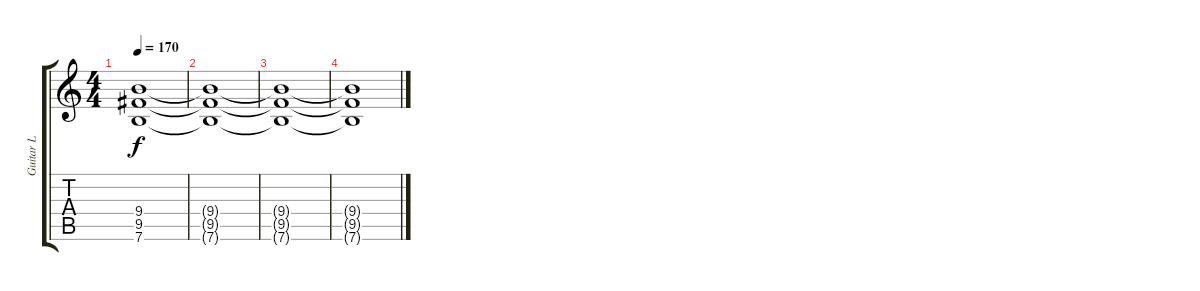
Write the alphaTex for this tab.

\track ("Guitar L" "Guitar L") {instrument distortionguitar}
\staff {score tabs}
\tuning (E4 B3 G3 D3 A2 E2) {hide}
\ts (4 4)
\tempo 170
\clef g2
\ks c
(9.4 9.5 7.6).1{dy f volume 4} |
(9.4{t} 9.5{t} 7.6{t}).1 |
(9.4{t} 9.5{t} 7.6{t}).1 |
(9.4{t} 9.5{t} 7.6{t}).1
